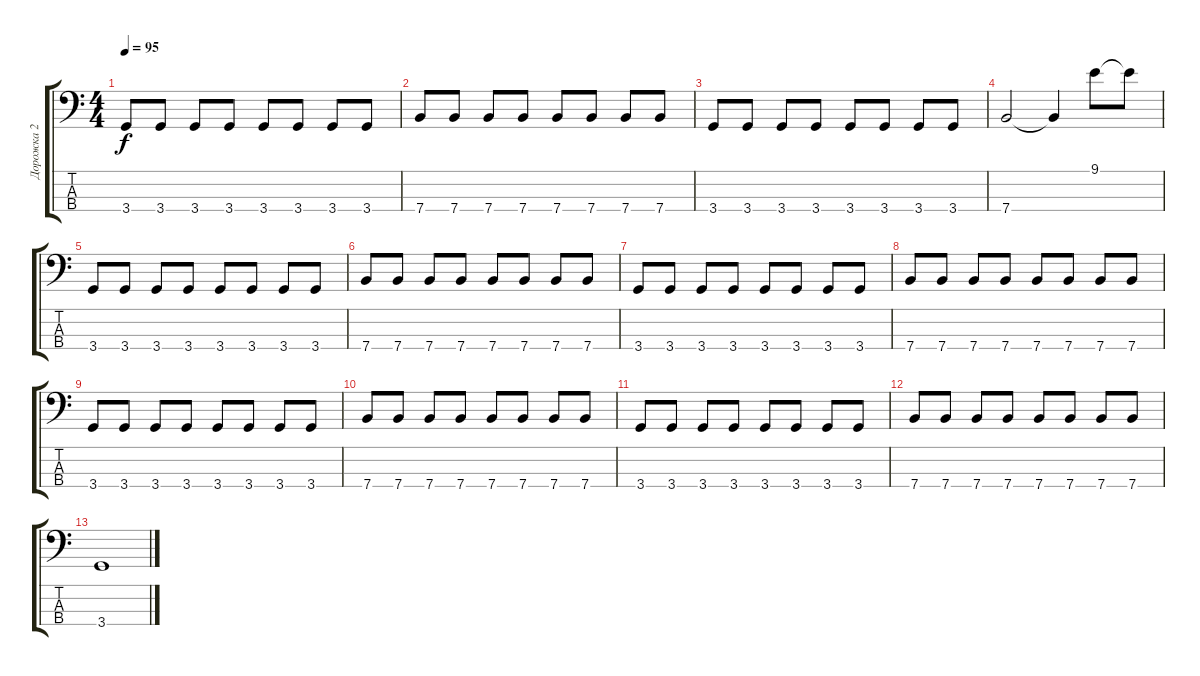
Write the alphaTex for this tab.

\track ("Дорожка 2" "Дорожка 2") {instrument electricbasspick}
\staff {score tabs}
\tuning (G2 D2 A1 E1) {hide}
\ts (4 4)
\tempo 95
\clef f4
\ks c
3.4.8{dy f} 3.4.8 3.4.8 3.4.8 3.4.8 3.4.8 3.4.8 3.4.8 |
7.4.8 7.4.8 7.4.8 7.4.8 7.4.8 7.4.8 7.4.8 7.4.8 |
3.4.8 3.4.8 3.4.8 3.4.8 3.4.8 3.4.8 3.4.8 3.4.8 |
7.4.2 7.4{t}.4 9.1.8 9.1{t}.8 |
3.4.8 3.4.8 3.4.8 3.4.8 3.4.8 3.4.8 3.4.8 3.4.8 |
7.4.8 7.4.8 7.4.8 7.4.8 7.4.8 7.4.8 7.4.8 7.4.8 |
3.4.8 3.4.8 3.4.8 3.4.8 3.4.8 3.4.8 3.4.8 3.4.8 |
7.4.8 7.4.8 7.4.8 7.4.8 7.4.8 7.4.8 7.4.8 7.4.8 |
3.4.8 3.4.8 3.4.8 3.4.8 3.4.8 3.4.8 3.4.8 3.4.8 |
7.4.8 7.4.8 7.4.8 7.4.8 7.4.8 7.4.8 7.4.8 7.4.8 |
3.4.8 3.4.8 3.4.8 3.4.8 3.4.8 3.4.8 3.4.8 3.4.8 |
7.4.8 7.4.8 7.4.8 7.4.8 7.4.8 7.4.8 7.4.8 7.4.8 |
3.4.1
